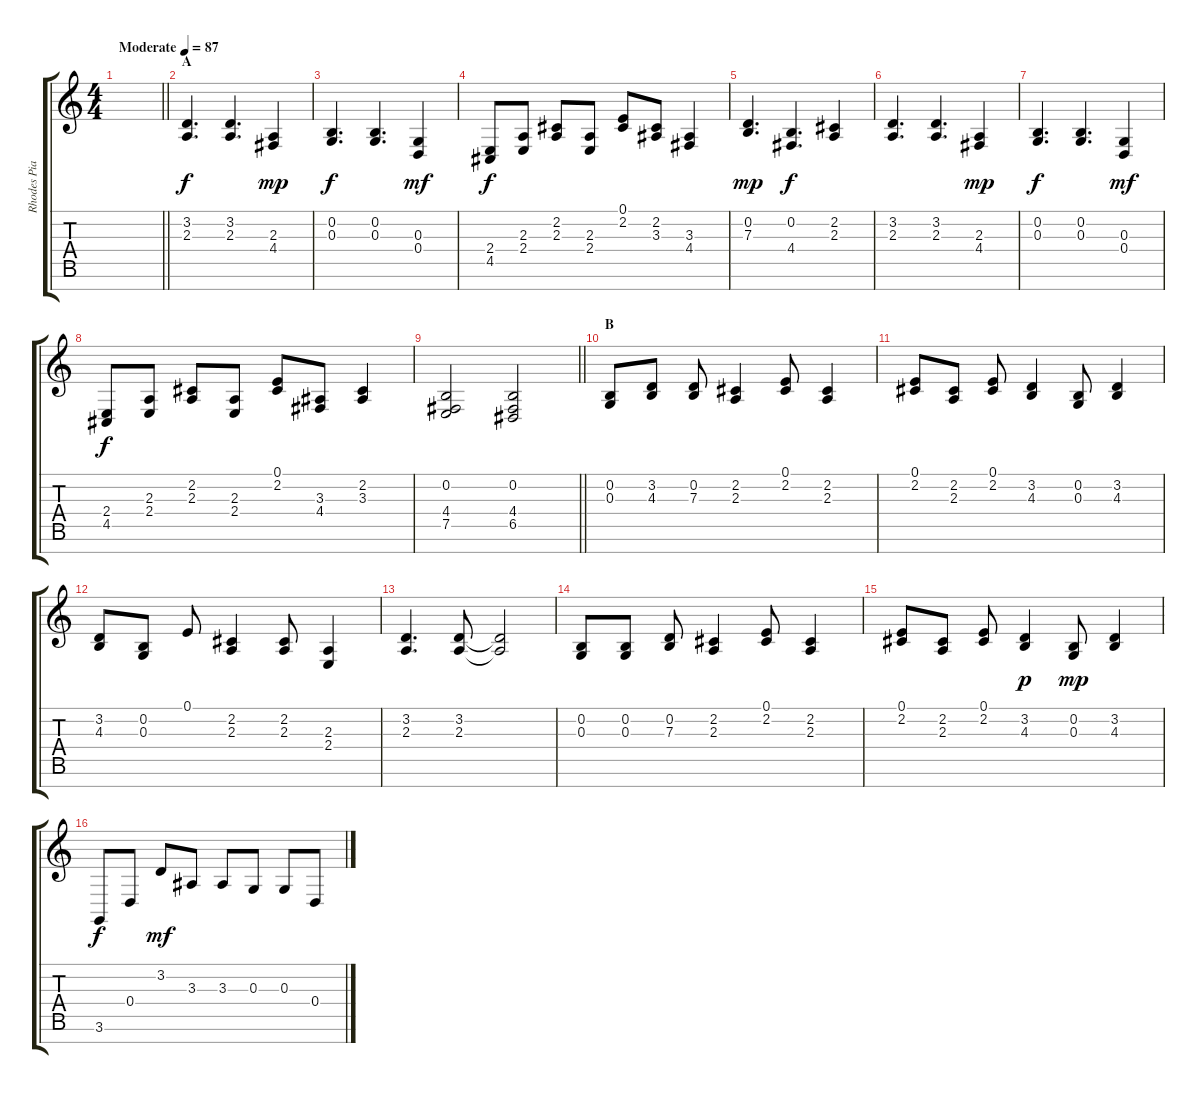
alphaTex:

\track ("Rhodes Piano" "Rhodes Pia") {instrument electricpiano1}
\staff {score tabs}
\tuning (E4 B3 G3 D3 A2 E2 B1) {hide}
\ts (4 4)
\tempo (87 "Moderate")
\clef g2
\barLineRight lightlight
\ks c
|
\section ("" "A")
(3.2 2.3).4{d} (3.2 2.3).4{d} (2.3 4.4).4{dy mp} |
(0.2 0.3).4{d dy f} (0.2 0.3).4{d} (0.3 0.4).4{dy mf} |
(2.4 4.5).8{dy f} (2.3 2.4).8 (2.2 2.3).8 (2.3 2.4).8 (0.1 2.2).8 (2.2 3.3).8 (3.3 4.4).4 |
(0.2 7.3).4{d dy mp} (0.2 4.4).4{d dy f} (2.2 2.3).4 |
(3.2 2.3).4{d} (3.2 2.3).4{d} (2.3 4.4).4{dy mp} |
(0.2 0.3).4{d dy f} (0.2 0.3).4{d} (0.3 0.4).4{dy mf} |
(2.4 4.5).8{dy f} (2.3 2.4).8 (2.2 2.3).8 (2.3 2.4).8 (0.1 2.2).8 (3.3 4.4).8 (2.2 3.3).4 |
\barLineRight lightlight
(0.2 4.4 7.5).2 (0.2 4.4 6.5).2 |
\section ("" "B")
(0.2 0.3).8 (3.2 4.3).8 (0.2 7.3).8 (2.2 2.3).4 (0.1 2.2).8 (2.2 2.3).4 |
(0.1 2.2).8 (2.2 2.3).8 (0.1 2.2).8 (3.2 4.3).4 (0.2 0.3).8 (3.2 4.3).4 |
(3.2 4.3).8 (0.2 0.3).8 0.1.8 (2.2 2.3).4 (2.2 2.3).8 (2.3 2.4).4 |
(3.2 2.3).4{d} (3.2 2.3).8 (3.2{t} 2.3{t}).2 |
(0.2 0.3).8 (0.2 0.3).8 (0.2 7.3).8 (2.2 2.3).4 (0.1 2.2).8 (2.2 2.3).4 |
(0.1 2.2).8 (2.2 2.3).8 (0.1 2.2).8 (3.2 4.3).4{dy p} (0.2 0.3).8{dy mp} (3.2 4.3).4 |
3.6.8{dy f} 0.4.8 3.2.8{dy mf} 3.3.8 3.3.8 0.3.8 0.3.8 0.4.8
